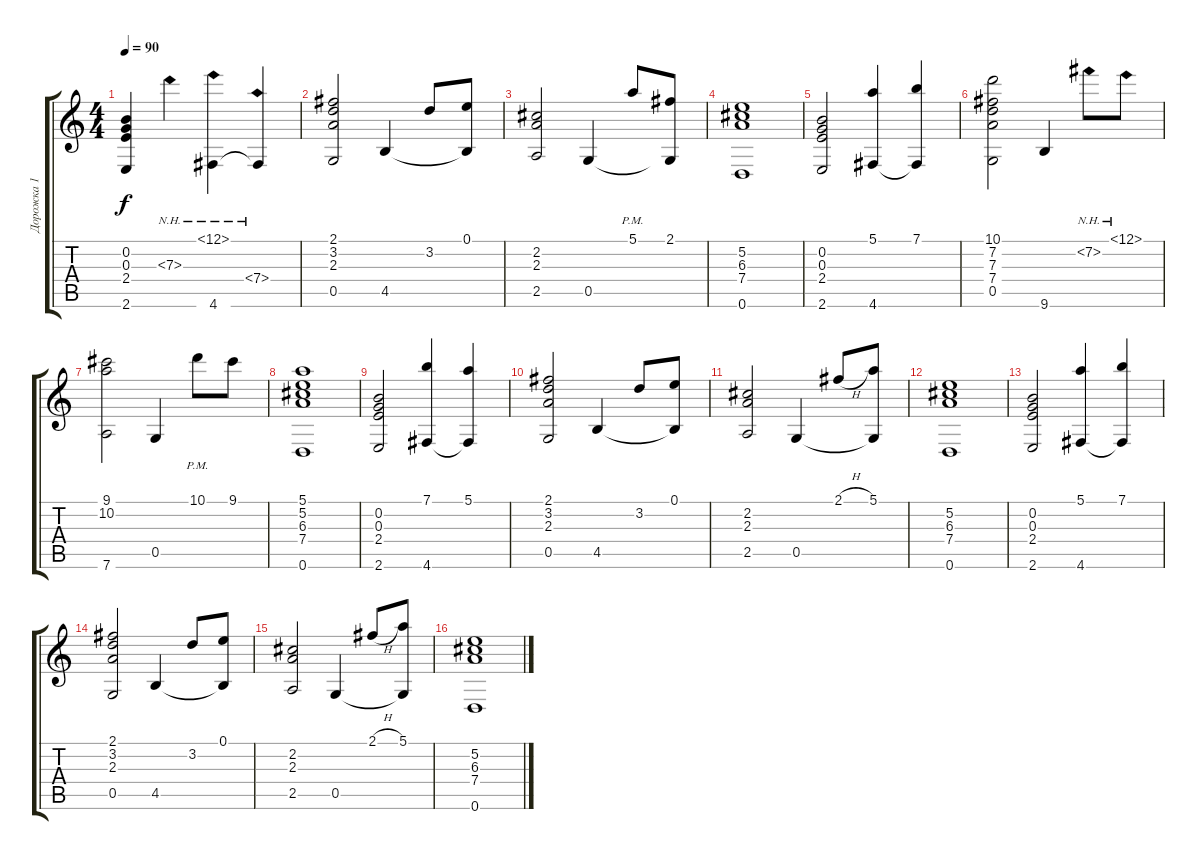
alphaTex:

\track ("Дорожка 1" "Дорожка 1") {instrument acousticguitarsteel}
\staff {score tabs}
\tuning (E4 B3 G3 D3 G2 D2) {hide}
\ts (4 4)
\tempo 90
\clef g2
\ks c
(0.2 0.3 2.4 2.6).4{dy f} 7.3{nh}.4 (12.1{nh} 4.6).4 (7.4{nh} 4.6{t}).4 |
(2.1 3.2 2.3 0.5).2 4.5.4 3.2.8 (0.1 4.5{t}).8 |
(2.2 2.3 2.5).2 0.5.4 5.1{pm}.8 (2.1 0.5{t}).8 |
(5.2 6.3 7.4 0.6).1 |
(0.2 0.3 2.4 2.6).2 (5.1 4.6).4 (7.1 4.6{t}).4 |
(10.1 7.2 7.3 7.4 0.5).2 9.6.4 7.2{nh}.8 12.1{nh}.8 |
(9.1 10.2 7.6).2 0.5.4 10.1{pm}.8 9.1.8 |
(5.1 5.2 6.3 7.4 0.6).1 |
(0.2 0.3 2.4 2.6).2 (7.1 4.6).4 (5.1 4.6{t}).4 |
(2.1 3.2 2.3 0.5).2 4.5.4 3.2.8 (0.1 4.5{t}).8 |
(2.2 2.3 2.5).2 0.5.4 2.1{h}.8 (5.1 0.5{t}).8 |
(5.2 6.3 7.4 0.6).1 |
(0.2 0.3 2.4 2.6).2 (5.1 4.6).4 (7.1 4.6{t}).4 |
(2.1 3.2 2.3 0.5).2 4.5.4 3.2.8 (0.1 4.5{t}).8 |
(2.2 2.3 2.5).2 0.5.4 2.1{h}.8 (5.1 0.5{t}).8 |
(5.2 6.3 7.4 0.6).1
